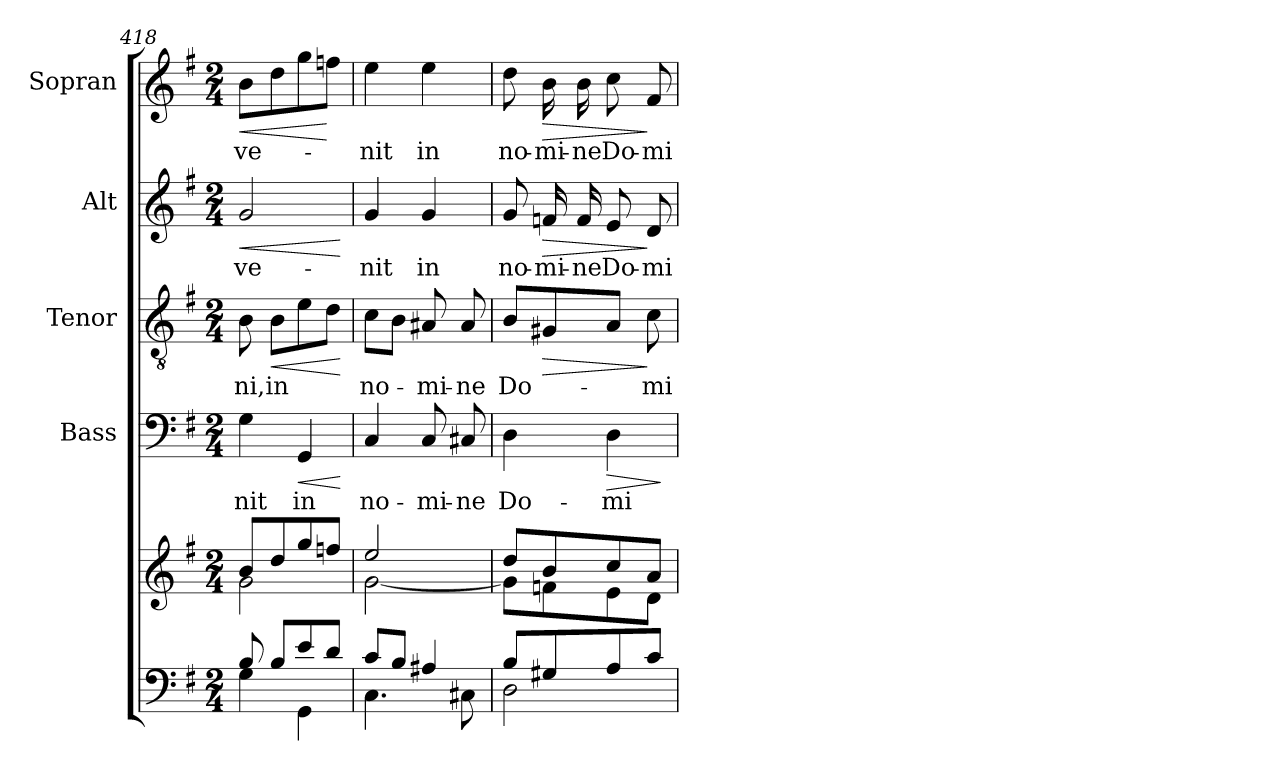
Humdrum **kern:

**kern	**kern	**kern	**text	**dynam	**kern	**text	**dynam	**kern	**text	**dynam	**kern	**text	**dynam
*part5	*part5	*part4	*part4	*part4	*part3	*part3	*part3	*part2	*part2	*part2	*part1	*part1	*part1
*staff6	*staff5	*staff4	*staff4	*staff4	*staff3	*staff3	*staff3	*staff2	*staff2	*staff2	*staff1	*staff1	*staff1
*	*	*I"Bass	*	*	*I"Tenor	*	*	*I"Alt	*	*	*I"Sopran	*	*
*	*	*I'B.	*	*	*I'T.	*	*	*I'A.	*	*	*I'S.	*	*
*clefF4	*clefG2	*clefF4	*	*	*clefGv2	*	*	*clefG2	*	*	*clefG2	*	*
*k[f#]	*k[f#]	*k[f#]	*	*	*k[f#]	*	*	*k[f#]	*	*	*k[f#]	*	*
*G:	*G:	*G:	*	*	*G:	*	*	*G:	*	*	*G:	*	*
*M2/4	*M2/4	*M2/4	*	*	*M2/4	*	*	*M2/4	*	*	*M2/4	*	*
=418	=418	=418	=418	=418	=418	=418	=418	=418	=418	=418	=418	=418	=418
*^	*^	*	*	*	*	*	*	*	*	*	*	*	*
!	!	!	!	!	!LO:LY:b	!	!	!LO:LY:b	!	!	!LO:LY:b	!LO:HP:b	!	!LO:LY:b	!LO:HP:b
8B/	4G\	8b/L	2g\	4G\	-nit	.	8B\	-ni,	.	2g/	ve-	<	8b\L	ve-	<
!	!	!	!	!	!	!	!	!LO:LY:b	!LO:HP:b	!	!	!	!	!	!
8B/L	.	8dd/	.	.	.	.	8B\L	in	<	.	.	.	8dd\	.	.
!	!	!	!	!	!LO:LY:b	!LO:HP:b	!	!	!	!	!	!	!	!	!
8e/	4GG\	8gg/	.	4GG/	in	<	8e\	.	.	.	.	.	8gg\	.	.
8d/J	.	8ffn/J	.	.	.	.	8d\J	.	.	.	.	.	8ffn\J	.	[
*v	*v	*	*	*	*	*	*	*	*	*	*	*	*	*	*
*	*v	*v	*	*	*	*	*	*	*	*	*	*	*	*
.	.	.	.	[	.	.	[	.	.	[	.	.	.
=419	=419	=419	=419	=419	=419	=419	=419	=419	=419	=419	=419	=419	=419
*^	*^	*	*	*	*	*	*	*	*	*	*	*	*
!	!	!	!	!	!LO:LY:b	!	!	!LO:LY:b	!	!	!LO:LY:b	!	!	!LO:LY:b	!
8c/L	4.C\	2ee/	[<2g\	4C/	no-	.	8c\L	no-	.	4g/	-nit	.	4ee\	-nit	.
8B/J	.	.	.	.	.	.	8B\J	.	.	.	.	.	.	.	.
!	!	!	!	!	!LO:LY:b	!	!	!LO:LY:b	!	!	!LO:LY:b	!	!	!LO:LY:b	!
4A#X/	.	.	.	8C/	-mi-	.	8A#X/	-mi-	.	4g/	in	.	4ee\	in	.
!	!	!	!	!	!LO:LY:b	!	!	!LO:LY:b	!	!	!	!	!	!	!
.	8C#X\	.	.	8C#X/	-ne	.	8A#/	-ne	.	.	.	.	.	.	.
=420	=420	=420	=420	=420	=420	=420	=420	=420	=420	=420	=420	=420	=420	=420	=420
!	!	!	!	!	!LO:LY:b	!	!	!LO:LY:b	!	!	!LO:LY:b	!	!	!LO:LY:b	!
8B/L	2D\	8dd/L	8g\L]	4D\	Do-	.	8B/L	Do-	.	8g/	no-	.	8dd\	no-	.
!	!	!	!	!	!	!	!	!	!LO:HP:b	!	!LO:LY:b	!LO:HP:b	!	!LO:LY:b	!LO:HP:b
8G#X/	.	8b/	8fn\	.	.	.	8G#X/	.	>	16fn/	-mi-	>	16b\	-mi-	>
!	!	!	!	!	!	!	!	!	!	!	!LO:LY:b	!	!	!LO:LY:b	!
.	.	.	.	.	.	.	.	.	.	16f/	-ne	.	16b\	-ne	.
!	!	!	!	!	!LO:LY:b	!LO:HP:b	!	!	!	!	!LO:LY:b	!	!	!LO:LY:b	!
8A/	.	8cc/	8e\	4D\	-mi-	>	8A/J	.	.	8e/	Do-	.	8cc\	Do-	.
!	!	!	!	!	!	!	!	!LO:LY:b	!	!	!LO:LY:b	!	!	!LO:LY:b	!
8c/J	.	8a/J	8d\J	.	.	.	8c\	-mi-	]	8d/	-mi-	]	8f#/	-mi-	]
*v	*v	*	*	*	*	*	*	*	*	*	*	*	*	*	*
*	*v	*v	*	*	*	*	*	*	*	*	*	*	*	*
.	.	.	.	]	.	.	.	.	.	.	.	.	.
=	=	=	=	=	=	=	=	=	=	=	=	=	=
*-	*-	*-	*-	*-	*-	*-	*-	*-	*-	*-	*-	*-	*-
